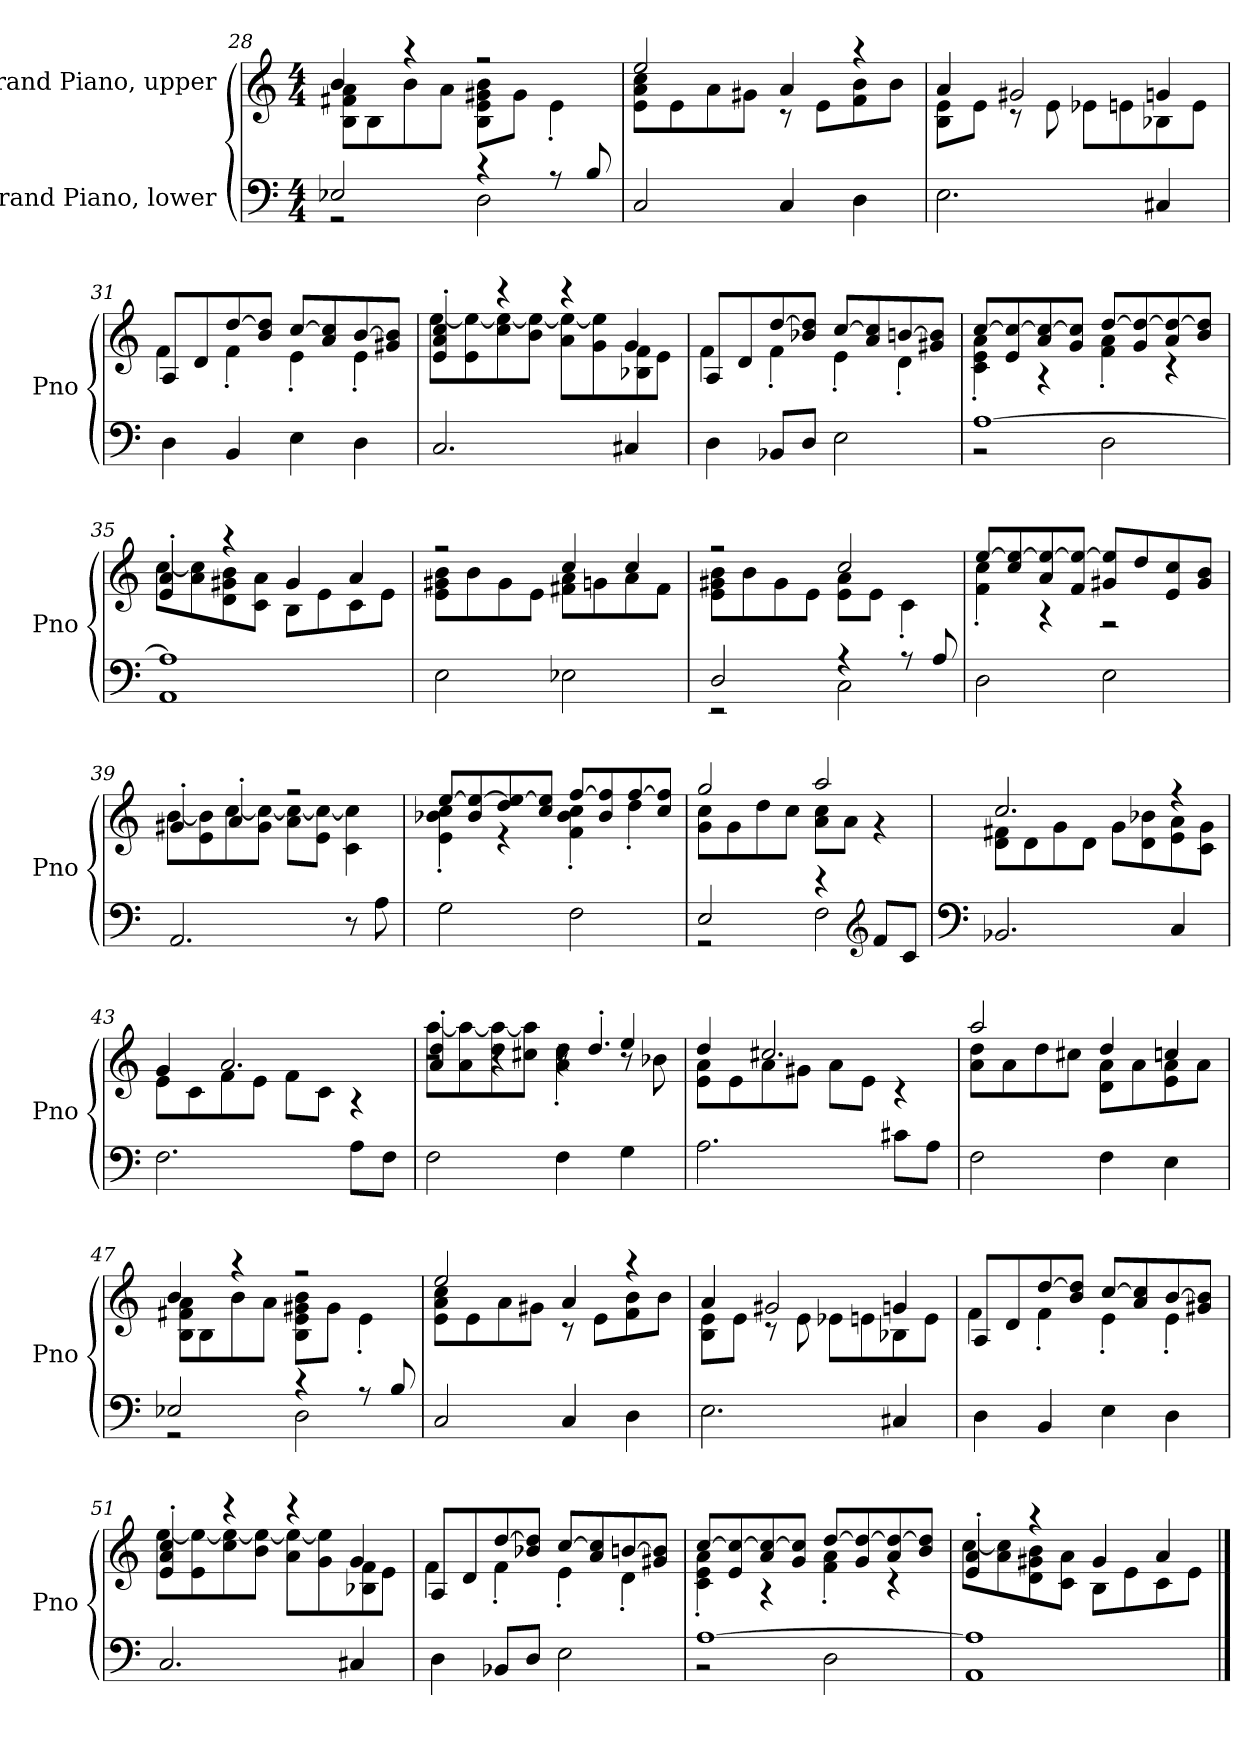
**kern	**kern
*part2	*part1
*staff2	*staff1
*I"Grand Piano, lower	*I"Grand Piano, upper
*I'Pno	*I'Pno
*clefF4	*clefG2
*k[]	*k[]
*M4/4	*M4/4
=28	=28
*^	*^
2E-X/	2r	4b/	8B\ 8f#X\ 8a\L
.	.	.	8B\
.	.	4r	8b\
.	.	.	8a\J
4r	2D\	2r	8B\ 8e\ 8g#X\ 8b\L
.	.	.	8g#\J
8r	.	.	4e'\
8B/	.	.	.
*v	*v	*	*
=29	=29	=29
2C/	2ee/	8e\ 8a\ 8cc\L
.	.	8e\
.	.	8a\
.	.	8g#X\J
4C/	4a/	8r
.	.	8e\L
4D\	4r	8f\ 8b\
.	.	8b\J
=30	=30	=30
2.E\	4a/	8B\ 8e\L
.	.	8e\J
.	2g#X/	8r
.	.	8e\
.	.	8e-X\L
.	.	8en\
4C#X/	4gn/	8B-X\
.	.	8e\J
!!LO:LB:g=z	!!
=31	=31	=31
4D\	8A/L	4f\
.	8d/	.
4BB/	[8dd/	4f'\
.	8b/ 8dd/]J	.
4E\	[8cc/L	4e'\
.	8a/ 8cc/]	.
4D\	[8b/	4e'\
.	8g#X/ 8b/]J	.
=32	=32	=32
2.C/	4e/' 4a/' 4cc/'	[8ee\L
.	.	8e\ 8ee\_
.	4r	8cc\ 8ee\_
.	.	8b\ 8ee\_J
.	4r	8a\ 8ee\_L
.	.	8g\ 8ee\]
4C#X/	4g/	8B-X\ 8f\
.	.	8e\J
=33	=33	=33
4D\	8A/L	4f\
.	8d/	.
8BB-X/L	[8dd/	4f'\
8D/J	8b-X/ 8dd/]J	.
2E\	[8cc/L	4e'\
.	8a/ 8cc/]	.
.	[8bn/	4d'\
.	8g#X/ 8b/]J	.
!!LO:LB:g=z	!!
=34	=34	=34
*^	*	*
[1A	2r	[8cc/L	4c\' 4e\' 4a\'
.	.	8e/ 8cc/_	.
.	.	8a/ 8cc/_	4r
.	.	8g/ 8cc/]J	.
.	2D\	[8dd/L	4f\' 4a\'
.	.	8g/ 8dd/_	.
.	.	8a/ 8dd/_	4r
.	.	8b/ 8dd/]J	.
=35	=35	=35	=35
*	*	*MM56	*
1A]	1AA	4e/' 4a/'	[8cc\L
.	.	.	8a\ 8cc\]
.	.	4r	8d\ 8g#X\ 8b\
.	.	.	8c\ 8a\J
*	*	*MM48	*
.	.	4g#/	8B\L
.	.	.	8e\
.	.	4a/	8c\
.	.	.	8e\J
*v	*v	*	*
=36	=36	=36
*	*MM64	*
2E\	2r	8e\ 8g#X\ 8b\L
.	.	8b\
.	.	8g#\
.	.	8e\J
2E-X\	4cc/	8f#X\ 8a\L
.	.	8gn\
.	4cc/	8a\
.	.	8f#\J
=37	=37	=37
*^	*	*
2D/	2r	2r	8e\ 8g#X\ 8b\L
.	.	.	8b\
.	.	.	8g#\
.	.	.	8e\J
4r	2C\	2cc/	8e\ 8a\L
.	.	.	8e\J
8r	.	.	4c'\
8A/	.	.	.
*v	*v	*	*
!!LO:LB:g=z	!!
=38	=38	=38
2D\	[8ee/L	4f\' 4cc\'
.	8cc/ 8ee/_	.
.	8a/ 8ee/_	4r
.	8f/ 8ee/_J	.
2E\	8g#X/ 8ee/]L	2r
.	8dd/	.
.	8e/ 8cc/	.
.	8g#/ 8b/J	.
=39	=39	=39
2.AA/	4g#X'/	[8b\L
.	.	8e\ 8b\]
.	4a'/	[8cc\
.	.	8g#\ 8cc\_J
.	2r	8a\ 8cc\_L
.	.	8e\ 8cc\_J
8r	.	4c\ 4cc\]
8A\	.	.
=40	=40	=40
2G\	[8ee/L	4e\' 4b-X\' 4cc\'
.	8b-/ 8ee/_	.
.	8dd/ 8ee/_	4r
.	8cc/ 8ee/]J	.
2F\	[8ff/L	4f\' 4b-\' 4cc\'
.	8b-/ 8ff/]	.
.	[8ff/	4dd'\
.	8cc/ 8ff/]J	.
=41	=41	=41
*^	*	*
2E/	2r	2gg/	8g\ 8cc\L
.	.	.	8g\
.	.	.	8dd\
.	.	.	8cc\J
4r	2F\	2aa/	8a\ 8cc\L
.	.	.	8a\J
*clefG2	*	*	*
8f/L	.	.	4r
8c/J	.	.	.
*v	*v	*	*
!!LO:LB:g=z	!!
=42	=42	=42
*clefF4	*	*
2.BB-X/	2.cc/	8d\ 8f#X\L
.	.	8d\
.	.	8g\
.	.	8d\J
.	.	8g\L
.	.	8d\ 8b-X\
4C/	4r	8e\ 8a\
.	.	8c\ 8g\J
=43	=43	=43
2.F\	4g/	8e\L
.	.	8c\
.	2.a/	8f\
.	.	8e\J
.	.	8f\L
.	.	8c\J
8A\L	.	4r
8F\J	.	.
=44	=44	=44
*	*	*^
2F\	2r	[8aa\L	4a/' 4dd/'
.	.	8a\ 8aa\_	.
.	.	8dd\ 8aa\_	4r
.	.	8cc#X\ 8aa\]J	.
4F\	4r	4a\' 4dd\'	8r
.	.	.	4.dd'/
4G\	4ee/	8r	.
.	.	8b-X\	.
*	*	*v	*v
=45	=45	=45
2.A\	4dd/	8e\ 8a\L
.	.	8e\
.	2.cc#X/	8a\
.	.	8g#X\J
.	.	8a\L
.	.	8e\J
8c#X\L	.	4r
8A\J	.	.
!!LO:LB:g=z	!!
=46	=46	=46
2F\	2aa/	8a\ 8dd\L
.	.	8a\
.	.	8dd\
.	.	8cc#X\J
4F\	4dd/	8d\ 8a\L
.	.	8a\
4E\	4ccn/	8e\ 8a\
.	.	8a\J
=47	=47	=47
*^	*	*
2E-X/	2r	4b/	8B\ 8f#X\ 8a\L
.	.	.	8B\
.	.	4r	8b\
.	.	.	8a\J
4r	2D\	2r	8B\ 8e\ 8g#X\ 8b\L
.	.	.	8g#\J
8r	.	.	4e'\
8B/	.	.	.
*v	*v	*	*
=48	=48	=48
2C/	2ee/	8e\ 8a\ 8cc\L
.	.	8e\
.	.	8a\
.	.	8g#X\J
4C/	4a/	8r
.	.	8e\L
4D\	4r	8f\ 8b\
.	.	8b\J
=49	=49	=49
2.E\	4a/	8B\ 8e\L
.	.	8e\J
.	2g#X/	8r
.	.	8e\
.	.	8e-X\L
.	.	8en\
4C#X/	4gn/	8B-X\
.	.	8e\J
!!LO:PB:g=z	!!
=50	=50	=50
4D\	8A/L	4f\
.	8d/	.
4BB/	[8dd/	4f'\
.	8b/ 8dd/]J	.
4E\	[8cc/L	4e'\
.	8a/ 8cc/]	.
4D\	[8b/	4e'\
.	8g#X/ 8b/]J	.
=51	=51	=51
2.C/	4e/' 4a/' 4cc/'	[8ee\L
.	.	8e\ 8ee\_
.	4r	8cc\ 8ee\_
.	.	8b\ 8ee\_J
.	4r	8a\ 8ee\_L
.	.	8g\ 8ee\]
4C#X/	4g/	8B-X\ 8f\
.	.	8e\J
=52	=52	=52
4D\	8A/L	4f\
.	8d/	.
8BB-X/L	[8dd/	4f'\
8D/J	8b-X/ 8dd/]J	.
2E\	[8cc/L	4e'\
.	8a/ 8cc/]	.
.	[8bn/	4d'\
.	8g#X/ 8b/]J	.
!!LO:LB:g=z	!!
=53	=53	=53
*^	*	*
[1A	2r	[8cc/L	4c\' 4e\' 4a\'
.	.	8e/ 8cc/_	.
.	.	8a/ 8cc/_	4r
.	.	8g/ 8cc/]J	.
.	2D\	[8dd/L	4f\' 4a\'
.	.	8g/ 8dd/_	.
.	.	8a/ 8dd/_	4r
.	.	8b/ 8dd/]J	.
=54	=54	=54	=54
*	*	*MM54	*
1A]	1AA	4e/' 4a/'	[8cc\L
.	.	.	8a\ 8cc\]
.	.	4r	8d\ 8g#X\ 8b\
.	.	.	8c\ 8a\J
*	*	*MM44	*
.	.	4g#/	8B\L
.	.	.	8e\
*	*	*MM30	*
.	.	4a/	8c\
*	*	*MM18	*
.	.	.	8e\J
*v	*v	*	*
*	*v	*v
==	==
*-	*-
